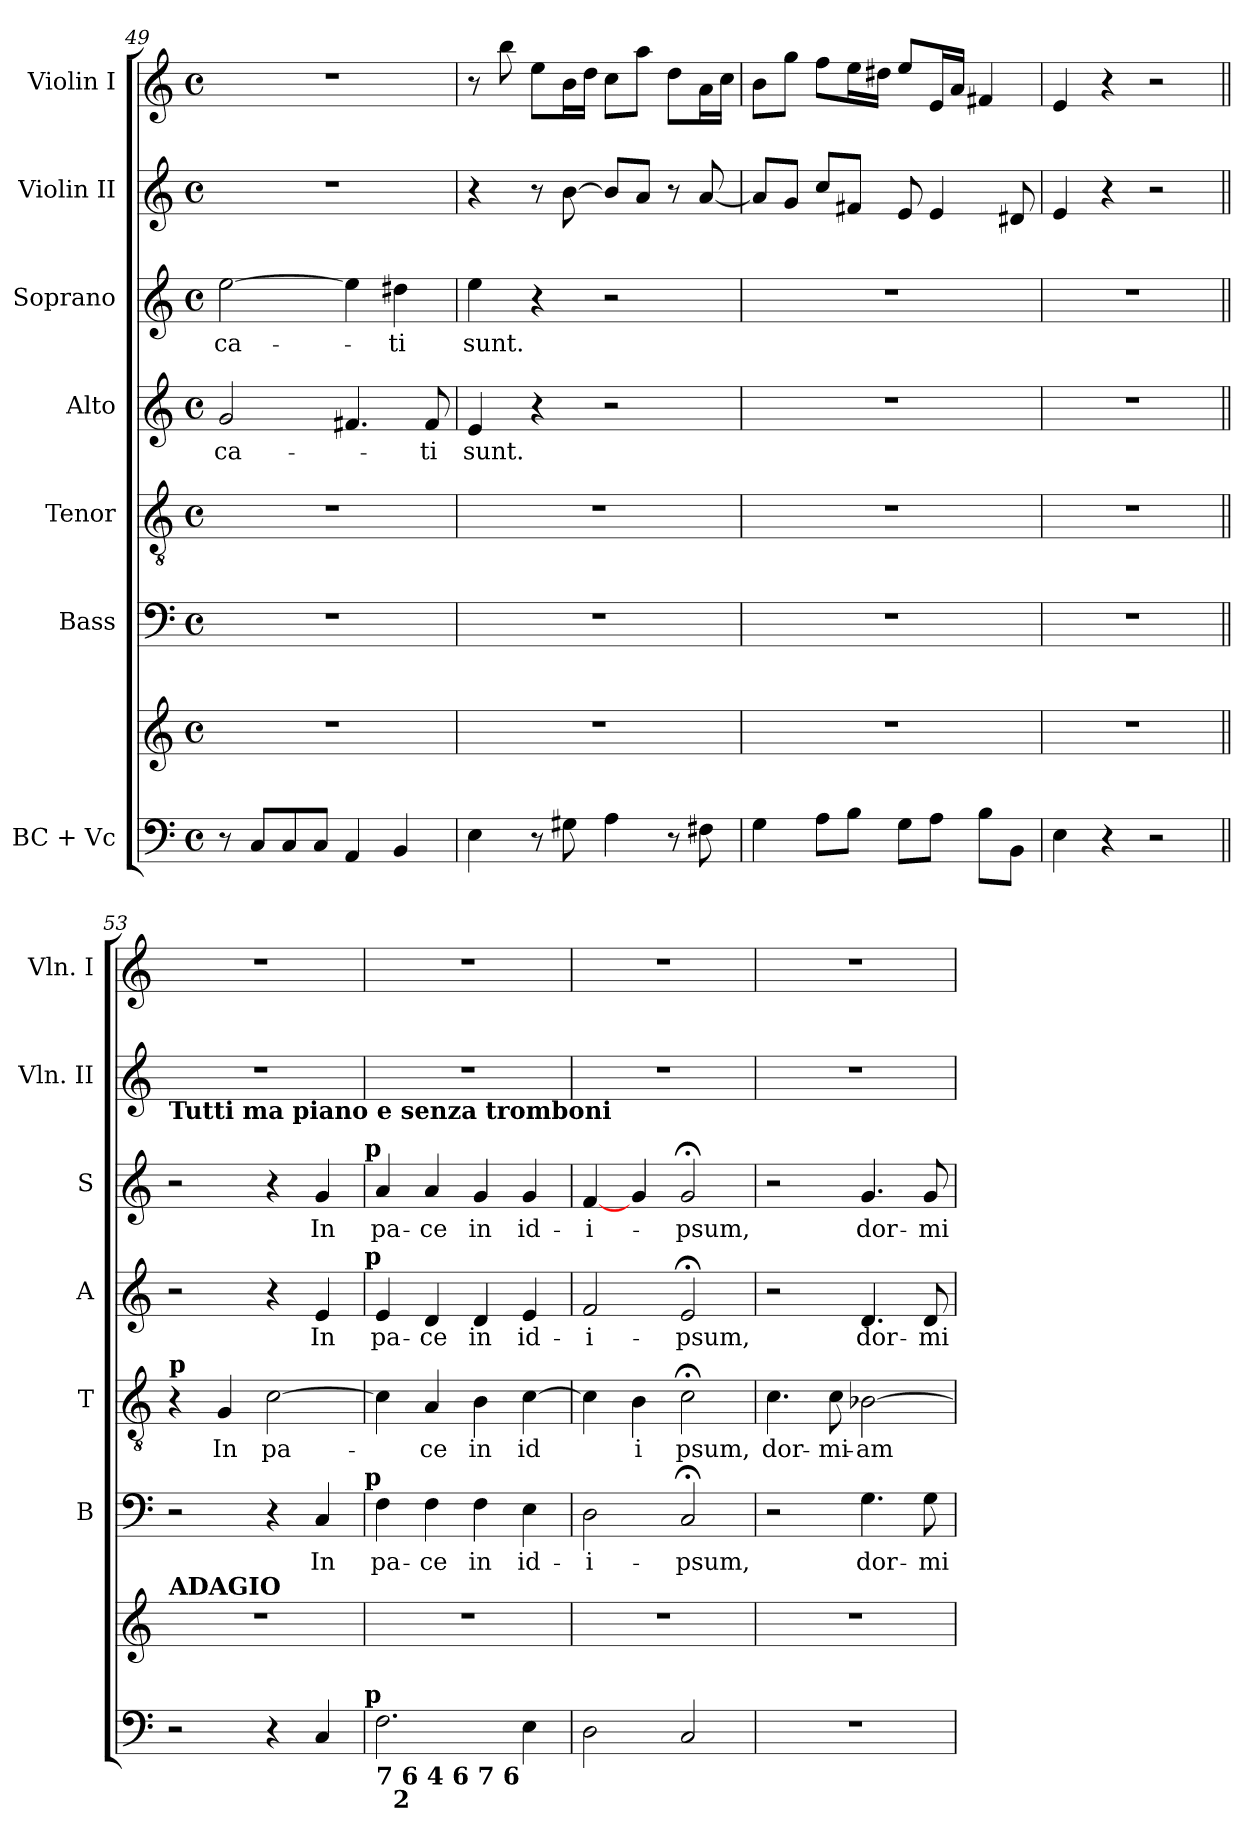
**kern	**kern	**kern	**text	**kern	**text	**kern	**text	**kern	**text	**kern	**kern
*part7	*part7	*part6	*part6	*part5	*part5	*part4	*part4	*part3	*part3	*part2	*part1
*staff8	*staff7	*staff6	*staff6	*staff5	*staff5	*staff4	*staff4	*staff3	*staff3	*staff2	*staff1
*I"BC + Vc	*	*I"Bass	*	*I"Tenor	*	*I"Alto	*	*I"Soprano	*	*I"Violin II	*I"Violin I
*	*	*I'B	*	*I'T	*	*I'A	*	*I'S	*	*I'Vln. II	*I'Vln. I
*clefF4	*clefG2	*clefF4	*	*clefGv2	*	*clefG2	*	*clefG2	*	*clefG2	*clefG2
*k[]	*k[]	*k[]	*	*k[]	*	*k[]	*	*k[]	*	*k[]	*k[]
*C:	*C:	*C:	*	*C:	*	*C:	*	*C:	*	*C:	*C:
*M4/4	*M4/4	*M4/4	*	*M4/4	*	*M4/4	*	*M4/4	*	*M4/4	*M4/4
*met(c)	*met(c)	*met(c)	*	*met(c)	*	*met(c)	*	*met(c)	*	*met(c)	*met(c)
=49	=49	=49	=49	=49	=49	=49	=49	=49	=49	=49	=49
8r	1r	1r	.	1r	.	2g/	-ca-	[2ee\	-ca-	1r	1r
8C/L	.	.	.	.	.	.	.	.	.	.	.
8C/	.	.	.	.	.	.	.	.	.	.	.
8C/J	.	.	.	.	.	.	.	.	.	.	.
4AA/	.	.	.	.	.	4.f#X/	.	4ee\]	.	.	.
4BB/	.	.	.	.	.	.	.	4dd#X\	-ti	.	.
.	.	.	.	.	.	8f#/	-ti	.	.	.	.
=50	=50	=50	=50	=50	=50	=50	=50	=50	=50	=50	=50
4E\	1r	1r	.	1r	.	4e/	sunt.	4ee\	sunt.	4r	8r
.	.	.	.	.	.	.	.	.	.	.	8bb\
8r	.	.	.	.	.	4r	.	4r	.	8r	8ee\L
8G#X\	.	.	.	.	.	.	.	.	.	[8b\	16b\L
.	.	.	.	.	.	.	.	.	.	.	16dd\JJ
4A\	.	.	.	.	.	2r	.	2r	.	8b/L]	8cc\L
.	.	.	.	.	.	.	.	.	.	8a/J	8aa\J
8r	.	.	.	.	.	.	.	.	.	8r	8dd\L
8F#X\	.	.	.	.	.	.	.	.	.	[8a/	16a\L
.	.	.	.	.	.	.	.	.	.	.	16cc\JJ
=51	=51	=51	=51	=51	=51	=51	=51	=51	=51	=51	=51
4G\	1r	1r	.	1r	.	1r	.	1r	.	8a/L]	8b\L
.	.	.	.	.	.	.	.	.	.	8g/J	8gg\J
8A\L	.	.	.	.	.	.	.	.	.	8cc/L	8ff\L
8B\J	.	.	.	.	.	.	.	.	.	8f#X/J	16ee\L
.	.	.	.	.	.	.	.	.	.	.	16dd#X\JJ
8G\L	.	.	.	.	.	.	.	.	.	8e/	8ee/L
8A\J	.	.	.	.	.	.	.	.	.	4e/	16e/L
.	.	.	.	.	.	.	.	.	.	.	16a/JJ
8B\L	.	.	.	.	.	.	.	.	.	.	4f#X/
8BB\J	.	.	.	.	.	.	.	.	.	8d#X/	.
=52	=52	=52	=52	=52	=52	=52	=52	=52	=52	=52	=52
4E\	1r	1r	.	1r	.	1r	.	1r	.	4e/	4e/
4r	.	.	.	.	.	.	.	.	.	4r	4r
2r	.	.	.	.	.	.	.	.	.	2r	2r
!!LO:PB:g=z
=53||	=53||	=53||	=53||	=53||	=53||	=53||	=53||	=53||	=53||	=53||	=53||
!	!	!	!	!	!	!	!	!	!	!LO:TX:b:B:t=Tutti ma piano e senza tromboni	!
!	!	!	!	!LO:TX:a:B:t=p	!	!	!	!	!	!	!
!	!LO:TX:a:B:t=ADAGIO	!	!	!	!	!	!	!	!	!	!
2r	1r	2r	.	4r	.	2r	.	2r	.	1r	1r
.	.	.	.	4G/	In	.	.	.	.	.	.
4r	.	4r	.	[2c\	pa-	4r	.	4r	.	.	.
4C/	.	4C/	In	.	.	4e/	In	4g/	In	.	.
!	!	!	!	!	!	!	!	!LO:TX:a:B:t=p	!	!	!
!	!	!	!	!	!	!LO:TX:a:B:t=p	!	!	!	!	!
!	!	!LO:TX:a:B:t=p	!	!	!	!	!	!	!	!	!
!LO:TX:a:B:t=p	!	!	!	!	!	!	!	!	!	!	!
=54	=54	=54	=54	=54	=54	=54	=54	=54	=54	=54	=54
!LO:TX:b:B:t=7 6       4    6     7 6\n            2	!	!	!	!	!	!	!	!	!	!	!
2.F\	1r	4F\	pa-	4c\]	.	4e/	pa-	4a/	pa-	1r	1r
.	.	4F\	-ce	4A/	-ce	4d/	-ce	4a/	-ce	.	.
.	.	4F\	in	4B\	in	4d/	in	4g/	in	.	.
4E\	.	4E\	id-	[4c\	id	4e/	id-	4g/	id-	.	.
=55	=55	=55	=55	=55	=55	=55	=55	=55	=55	=55	=55
2D\	1r	2D\	-i-	4c\]	.	2f/	-i-	[4f/	-i-	1r	1r
.	.	.	.	4B\	i	.	.	4g/	.	.	.
2C/	.	2C;</	-psum,	2c;<\	psum,	2e;</	-psum,	2g;</	-psum,	.	.
=56	=56	=56	=56	=56	=56	=56	=56	=56	=56	=56	=56
1r	1r	2r	.	4.c\	dor-	2r	.	2r	.	1r	1r
.	.	.	.	8c\	-mi-	.	.	.	.	.	.
.	.	4.G\	dor-	[2B-X\	-am	4.d/	dor-	4.g/	dor-	.	.
.	.	8G\	-mi-	.	.	8d/	-mi-	8g/	-mi-	.	.
=	=	=	=	=	=	=	=	=	=	=	=
*-	*-	*-	*-	*-	*-	*-	*-	*-	*-	*-	*-
